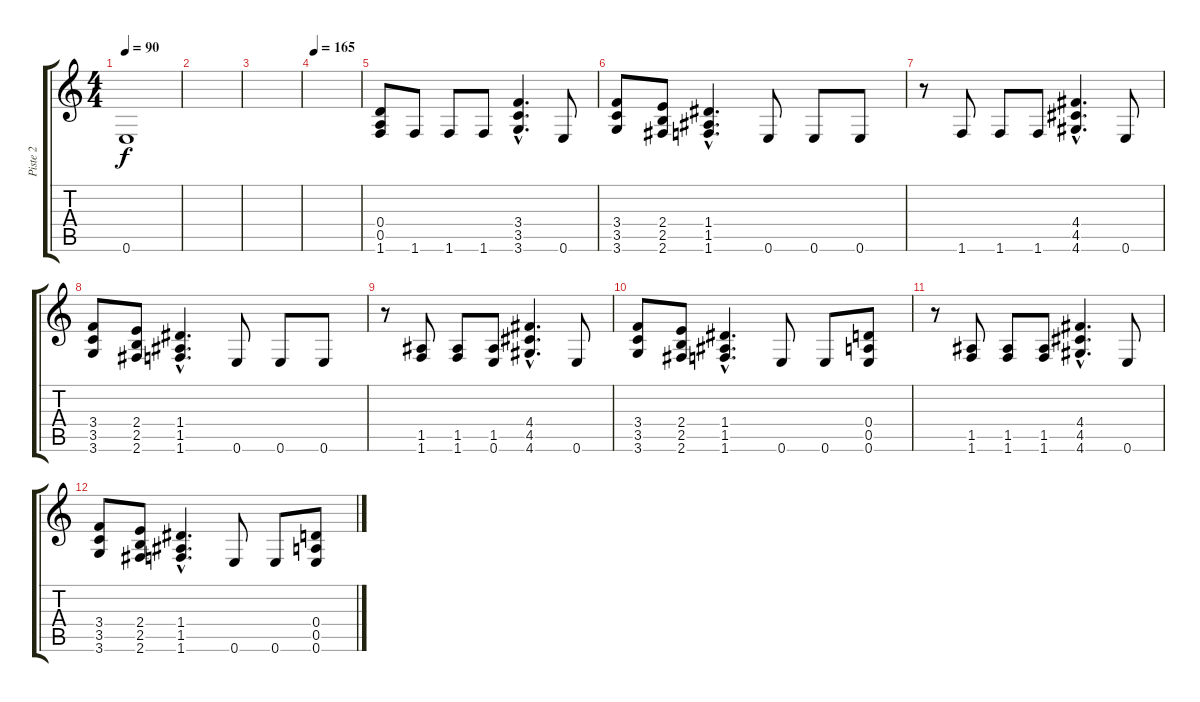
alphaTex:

\track ("Piste 2" "Piste 2") {instrument electricbasspick}
\staff {score tabs}
\tuning (E4 B3 G3 D3 A2 E2) {hide}
\ts (4 4)
\tempo 90
\clef g2
\ks c
0.6.1{dy f} |
|
|
\tempo 165
|
(0.4 0.5 1.6).8 1.6.8 1.6.8 1.6.8 (3.4{hac} 3.5{hac} 3.6{hac}).4{d} 0.6.8 |
(3.4 3.5 3.6).8 (2.4 2.5 2.6).8 (1.4{hac} 1.5{hac} 1.6{hac}).4{d} 0.6.8 0.6.8 0.6.8 |
r.8 1.6.8 1.6.8 1.6.8 (4.4{hac} 4.5{hac} 4.6{hac}).4{d} 0.6.8 |
(3.4 3.5 3.6).8 (2.4 2.5 2.6).8 (1.4{hac} 1.5{hac} 1.6{hac}).4{d} 0.6.8 0.6.8 0.6.8 |
r.8 (1.5 1.6).8 (1.5 1.6).8 (1.5 0.6).8 (4.4{hac} 4.5{hac} 4.6{hac}).4{d} 0.6.8 |
(3.4 3.5 3.6).8 (2.4 2.5 2.6).8 (1.4{hac} 1.5{hac} 1.6{hac}).4{d} 0.6.8 0.6.8 (0.4 0.5 0.6).8 |
r.8 (1.5 1.6).8 (1.5 1.6).8 (1.5 1.6).8 (4.4{hac} 4.5{hac} 4.6{hac}).4{d} 0.6.8 |
(3.4 3.5 3.6).8 (2.4 2.5 2.6).8 (1.4{hac} 1.5{hac} 1.6{hac}).4{d} 0.6.8 0.6.8 (0.4 0.5 0.6).8
